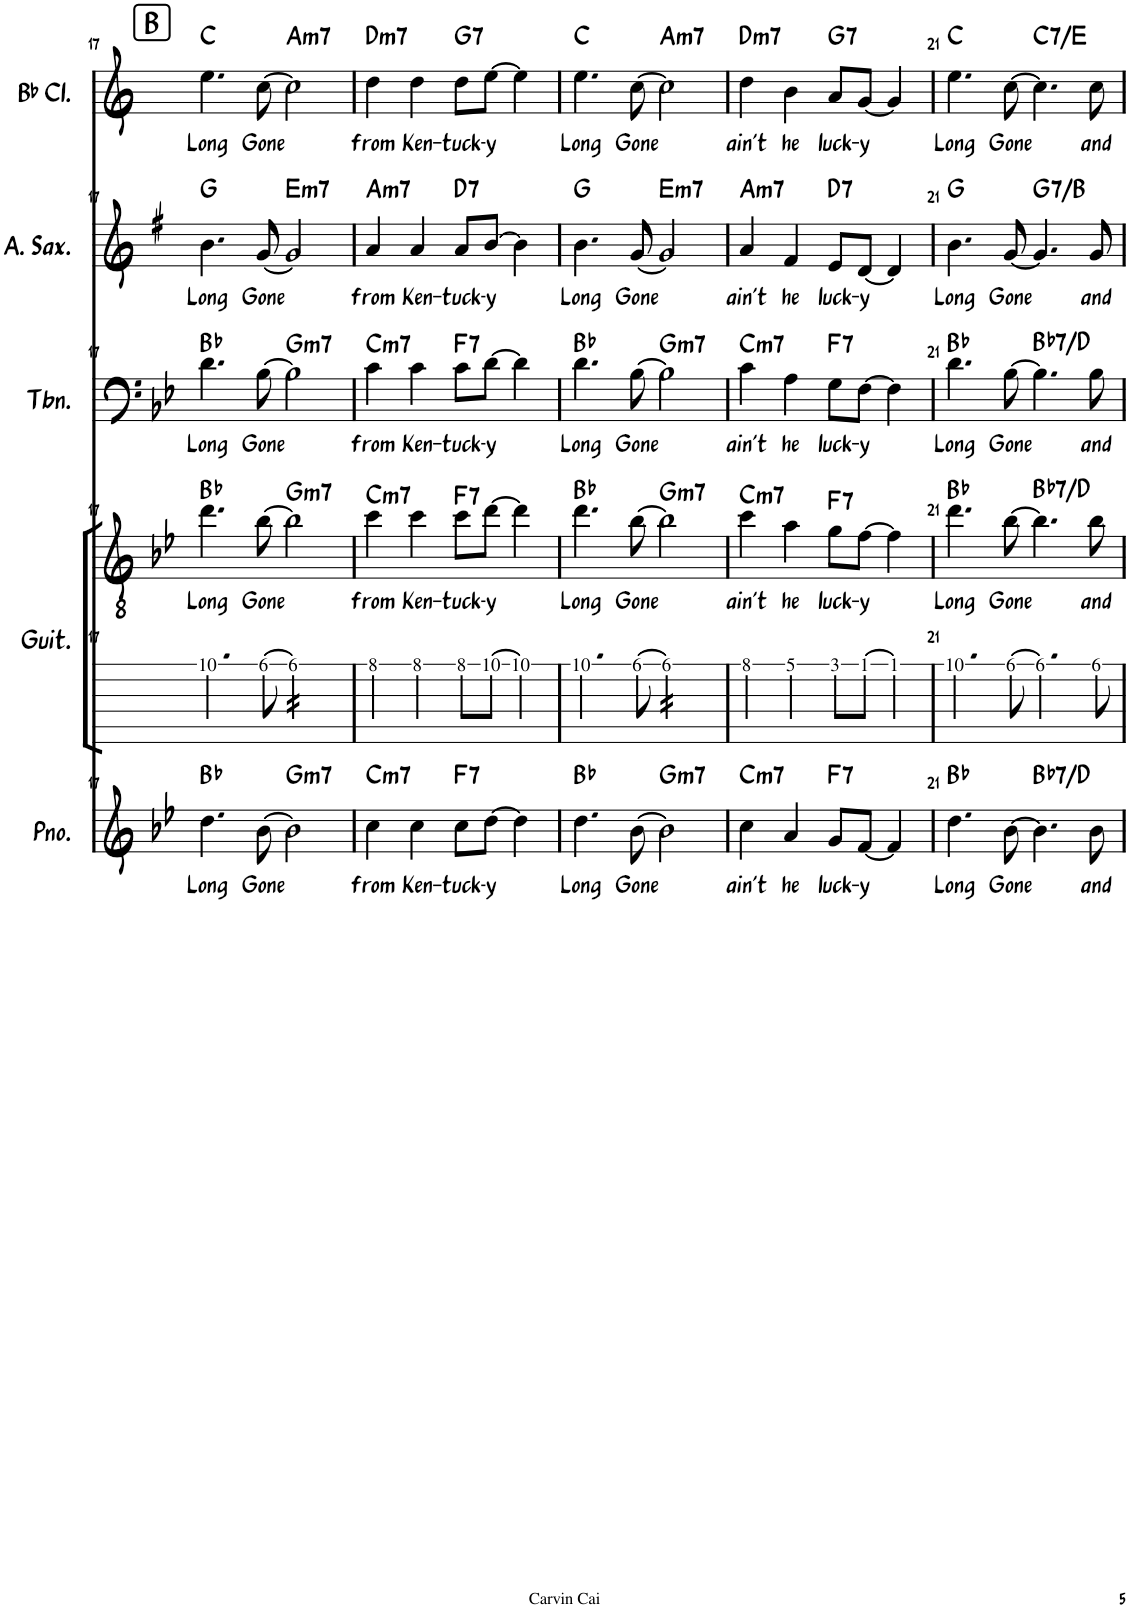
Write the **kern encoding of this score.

**kern	**text	**harte	**kern	**kern	**text	**harte	**kern	**text	**harte	**kern	**text	**harte	**kern	**text	**harte
*part5	*part5	*part5	*part4	*part4	*part4	*part4	*part3	*part3	*part3	*part2	*part2	*part2	*part1	*part1	*part1
*staff6	*staff6	*	*staff5	*staff4	*staff4	*	*staff3	*staff3	*	*staff2	*staff2	*	*staff1	*staff1	*
*I"钢琴	*	*	*I"原音吉他	*	*	*	*I"长号	*	*	*I"中音萨克斯	*	*	*I"降B调单簧管	*	*
!!LO:PB:g=z
*clefG2	*	*	*	*clefGv2	*	*	*clefF4	*	*	*clefG2	*	*	*clefG2	*	*
*	*	*	*	*	*	*	*	*	*	*Trd5c9	*	*	*Trd1c2	*	*
*k[b-e-]	*	*	*k[b-e-]	*k[b-e-]	*	*	*k[b-e-]	*	*	*k[f#]	*	*	*k[]	*	*
*M4/4	*	*	*M4/4	*M4/4	*	*	*M4/4	*	*	*M4/4	*	*	*M4/4	*	*
!!LO:REH:place=s1:a:B:cj:fs=14:t=B
=17	=17	=17	=17	=17	=17	=17	=17	=17	=17	=17	=17	=17	=17	=17	=17
!	!LO:LY:b	!	!	!	!LO:LY:b	!	!	!LO:LY:b	!	!	!LO:LY:b	!	!	!LO:LY:b	!
4.dd\	Long	Bb:maj	4.dd\	4.dd\	Long	Bb:maj	4.d\	Long	Bb:maj	4.b\	Long	G:maj	4.ee\	Long	C:maj
!	!LO:LY:b	!	!	!	!LO:LY:b	!	!	!LO:LY:b	!	!	!LO:LY:b	!	!	!LO:LY:b	!
[8b-\	Gone	.	[8b-\	[8b-\	Gone	.	[8B-\	Gone	.	[8g/	Gone	.	[8cc\	Gone	.
!	!	!LO:H:kt=m7	!	!	!	!LO:H:kt=m7	!	!	!LO:H:kt=m7	!	!	!LO:H:kt=m7	!	!	!LO:H:kt=m7
2b-\]	.	G:min7	2b-\]	2b-\]	.	G:min7	2B-\]	.	G:min7	2g/]	.	E:min7	2cc\]	.	A:min7
=18	=18	=18	=18	=18	=18	=18	=18	=18	=18	=18	=18	=18	=18	=18	=18
!	!LO:LY:b	!LO:H:kt=m7	!	!	!LO:LY:b	!LO:H:kt=m7	!	!LO:LY:b	!LO:H:kt=m7	!	!LO:LY:b	!LO:H:kt=m7	!	!LO:LY:b	!LO:H:kt=m7
4cc\	from	C:min7	4cc\	4cc\	from	C:min7	4c\	from	C:min7	4a/	from	A:min7	4dd\	from	D:min7
!	!LO:LY:b	!	!	!	!LO:LY:b	!	!	!LO:LY:b	!	!	!LO:LY:b	!	!	!LO:LY:b	!
4cc\	Ken-	.	4cc\	4cc\	Ken-	.	4c\	Ken-	.	4a/	Ken-	.	4dd\	Ken-	.
!	!LO:LY:b	!LO:H:kt=7	!	!	!LO:LY:b	!LO:H:kt=7	!	!LO:LY:b	!LO:H:kt=7	!	!LO:LY:b	!LO:H:kt=7	!	!LO:LY:b	!LO:H:kt=7
8cc\L	-tuck-	F:7	8cc\L	8cc\L	-tuck-	F:7	8c\L	-tuck-	F:7	8a/L	-tuck-	D:7	8dd\L	-tuck-	G:7
!	!LO:LY:b	!	!	!	!LO:LY:b	!	!	!LO:LY:b	!	!	!LO:LY:b	!	!	!LO:LY:b	!
[8dd\J	-y	.	[8dd\J	[8dd\J	-y	.	[8d\J	-y	.	[8b/J	-y	.	[8ee\J	-y	.
4dd\]	.	.	4dd\]	4dd\]	.	.	4d\]	.	.	4b\]	.	.	4ee\]	.	.
=19	=19	=19	=19	=19	=19	=19	=19	=19	=19	=19	=19	=19	=19	=19	=19
!	!LO:LY:b	!	!	!	!LO:LY:b	!	!	!LO:LY:b	!	!	!LO:LY:b	!	!	!LO:LY:b	!
4.dd\	Long	Bb:maj	4.dd\	4.dd\	Long	Bb:maj	4.d\	Long	Bb:maj	4.b\	Long	G:maj	4.ee\	Long	C:maj
!	!LO:LY:b	!	!	!	!LO:LY:b	!	!	!LO:LY:b	!	!	!LO:LY:b	!	!	!LO:LY:b	!
[8b-\	Gone	.	[8b-\	[8b-\	Gone	.	[8B-\	Gone	.	[8g/	Gone	.	[8cc\	Gone	.
!	!	!LO:H:kt=m7	!	!	!	!LO:H:kt=m7	!	!	!LO:H:kt=m7	!	!	!LO:H:kt=m7	!	!	!LO:H:kt=m7
2b-\]	.	G:min7	2b-\]	2b-\]	.	G:min7	2B-\]	.	G:min7	2g/]	.	E:min7	2cc\]	.	A:min7
=20	=20	=20	=20	=20	=20	=20	=20	=20	=20	=20	=20	=20	=20	=20	=20
!	!LO:LY:b	!LO:H:kt=m7	!	!	!LO:LY:b	!LO:H:kt=m7	!	!LO:LY:b	!LO:H:kt=m7	!	!LO:LY:b	!LO:H:kt=m7	!	!LO:LY:b	!LO:H:kt=m7
4cc\	ain't	C:min7	4cc\	4cc\	ain't	C:min7	4c\	ain't	C:min7	4a/	ain't	A:min7	4dd\	ain't	D:min7
!	!LO:LY:b	!	!	!	!LO:LY:b	!	!	!LO:LY:b	!	!	!LO:LY:b	!	!	!LO:LY:b	!
4a/	he	.	4a\	4a\	he	.	4A\	he	.	4f#/	he	.	4b\	he	.
!	!LO:LY:b	!LO:H:kt=7	!	!	!LO:LY:b	!LO:H:kt=7	!	!LO:LY:b	!LO:H:kt=7	!	!LO:LY:b	!LO:H:kt=7	!	!LO:LY:b	!LO:H:kt=7
8g/L	luck-	F:7	8g\L	8g\L	luck-	F:7	8G\L	luck-	F:7	8e/L	luck-	D:7	8a/L	luck-	G:7
!	!LO:LY:b	!	!	!	!LO:LY:b	!	!	!LO:LY:b	!	!	!LO:LY:b	!	!	!LO:LY:b	!
[8f/J	-y	.	[8f\J	[8f\J	-y	.	[8F\J	-y	.	[8d/J	-y	.	[8g/J	-y	.
4f/]	.	.	4f\]	4f\]	.	.	4F\]	.	.	4d/]	.	.	4g/]	.	.
=21	=21	=21	=21	=21	=21	=21	=21	=21	=21	=21	=21	=21	=21	=21	=21
!	!LO:LY:b	!	!	!	!LO:LY:b	!	!	!LO:LY:b	!	!	!LO:LY:b	!	!	!LO:LY:b	!
4.dd\	Long	Bb:maj	4.dd\	4.dd\	Long	Bb:maj	4.d\	Long	Bb:maj	4.b\	Long	G:maj	4.ee\	Long	C:maj
!	!LO:LY:b	!	!	!	!LO:LY:b	!	!	!LO:LY:b	!	!	!LO:LY:b	!	!	!LO:LY:b	!
[8b-\	Gone	.	[8b-\	[8b-\	Gone	.	[8B-\	Gone	.	[8g/	Gone	.	[8cc\	Gone	.
!	!	!LO:H:kt=7	!	!	!	!LO:H:kt=7	!	!	!LO:H:kt=7	!	!	!LO:H:kt=7	!	!	!LO:H:kt=7
4.b-\]	.	Bb:7/3	4.b-\]	4.b-\]	.	Bb:7/3	4.B-\]	.	Bb:7/3	4.g/]	.	G:7/3	4.cc\]	.	C:7/3
!	!LO:LY:b	!	!	!	!LO:LY:b	!	!	!LO:LY:b	!	!	!LO:LY:b	!	!	!LO:LY:b	!
8b-\	and	.	8b-\	8b-\	and	.	8B-\	and	.	8g/	and	.	8cc\	and	.
=	=	=	=	=	=	=	=	=	=	=	=	=	=	=	=
*-	*-	*-	*-	*-	*-	*-	*-	*-	*-	*-	*-	*-	*-	*-	*-
